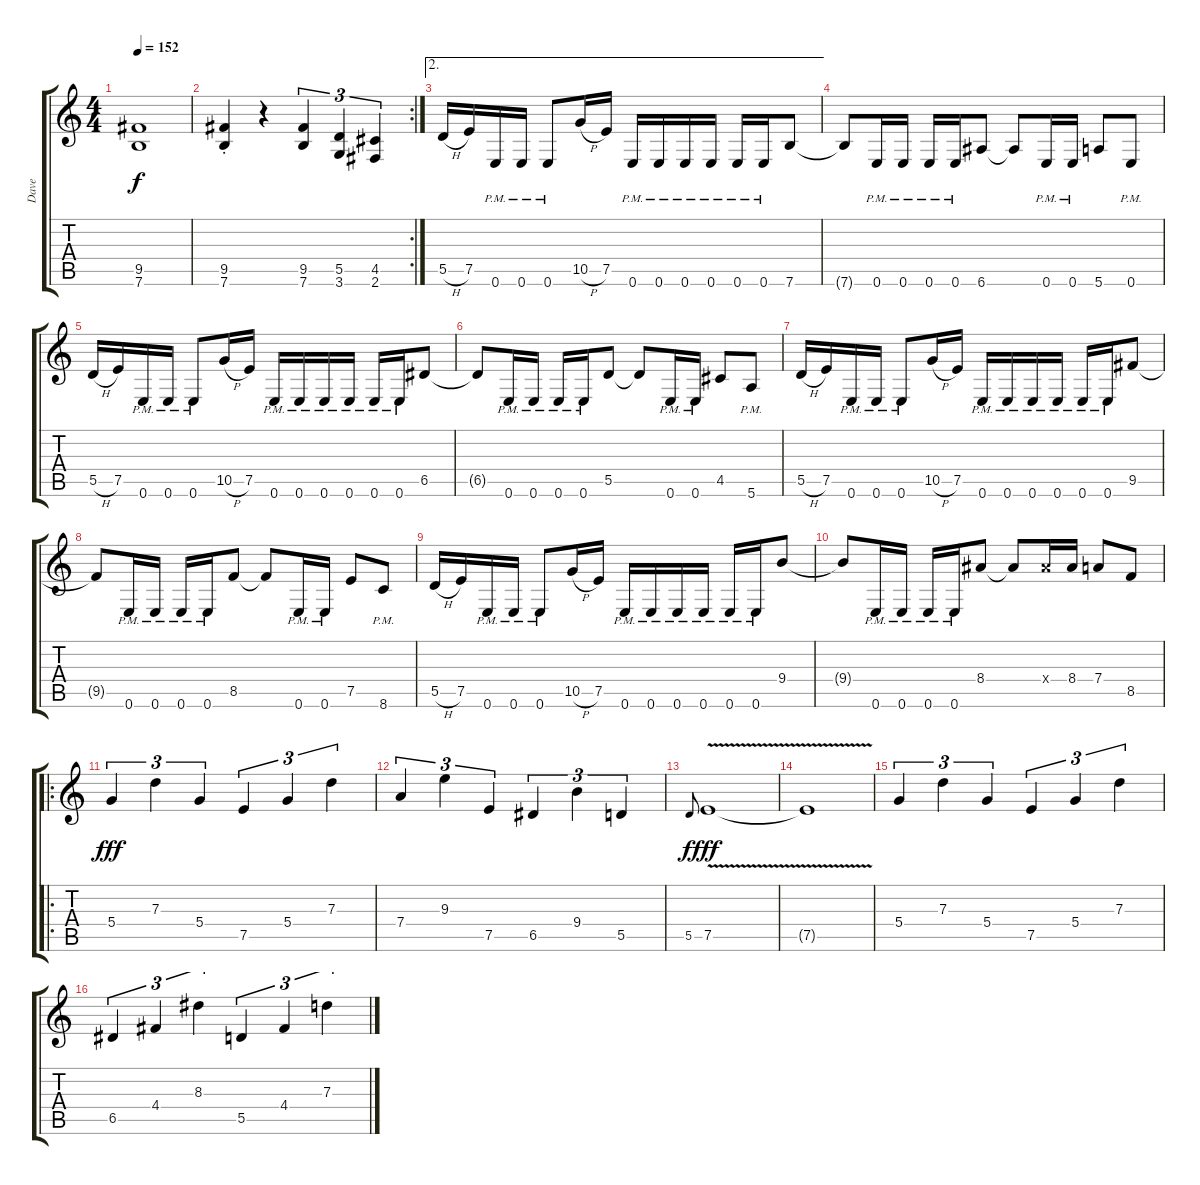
\track ("Dave" "Dave") {instrument overdrivenguitar}
\staff {score tabs}
\tuning (E4 B3 G3 D3 A2 E2) {hide}
\ts (4 4)
\tempo 152
\clef g2
\ks c
(9.5 7.6).1{dy f} |
\rc 2
(9.5{st} 7.6{st}).4 r.4 (9.5 7.6).4{tu (3 2)} (5.5 3.6).4{tu (3 2)} (4.5 2.6).4{tu (3 2)} |
\ae 2
5.5{h}.16 7.5.16 0.6{pm}.16 0.6{pm}.16 0.6{pm}.8 10.5{h}.16 7.5.16 0.6{pm}.16 0.6{pm}.16 0.6{pm}.16 0.6{pm}.16 0.6{pm}.16 0.6{pm}.16 7.6.8 |
7.6{t}.8 0.6{pm}.16 0.6{pm}.16 0.6{pm}.16 0.6{pm}.16 6.6.8 6.6{t}.8 0.6{pm}.16 0.6{pm}.16 5.6.8 0.6{pm}.8 |
5.5{h}.16 7.5.16 0.6{pm}.16 0.6{pm}.16 0.6{pm}.8 10.5{h}.16 7.5.16 0.6{pm}.16 0.6{pm}.16 0.6{pm}.16 0.6{pm}.16 0.6{pm}.16 0.6{pm}.16 6.5.8 |
6.5{t}.8 0.6{pm}.16 0.6{pm}.16 0.6{pm}.16 0.6{pm}.16 5.5.8 5.5{t}.8 0.6{pm}.16 0.6{pm}.16 4.5.8 5.6{pm}.8 |
5.5{h}.16 7.5.16 0.6{pm}.16 0.6{pm}.16 0.6{pm}.8 10.5{h}.16 7.5.16 0.6{pm}.16 0.6{pm}.16 0.6{pm}.16 0.6{pm}.16 0.6{pm}.16 0.6{pm}.16 9.5.8 |
9.5{t}.8 0.6{pm}.16 0.6{pm}.16 0.6{pm}.16 0.6{pm}.16 8.5.8 8.5{t}.8 0.6{pm}.16 0.6{pm}.16 7.5.8 8.6{pm}.8 |
5.5{h}.16 7.5.16 0.6{pm}.16 0.6{pm}.16 0.6{pm}.8 10.5{h}.16 7.5.16 0.6{pm}.16 0.6{pm}.16 0.6{pm}.16 0.6{pm}.16 0.6{pm}.16 0.6{pm}.16 9.4.8 |
9.4{t}.8 0.6{pm}.16 0.6{pm}.16 0.6{pm}.16 0.6{pm}.16 8.4.8 8.4{t}.8 8.4{x}.16 8.4.16 7.4.8 8.5.8 |
\ro
5.4.4{tu (3 2) dy fff} 7.3.4{tu (3 2)} 5.4.4{tu (3 2)} 7.5.4{tu (3 2)} 5.4.4{tu (3 2)} 7.3.4{tu (3 2)} |
7.4.4{tu (3 2)} 9.3.4{tu (3 2)} 7.5.4{tu (3 2)} 6.5.4{tu (3 2)} 9.4.4{tu (3 2)} 5.5.4{tu (3 2)} |
5.5.8{gr onbeat dy f} 7.5{v}.1{dy fff} |
7.5{t}.1 |
5.4.4{tu (3 2)} 7.3.4{tu (3 2)} 5.4.4{tu (3 2)} 7.5.4{tu (3 2)} 5.4.4{tu (3 2)} 7.3.4{tu (3 2)} |
6.5.4{tu (3 2)} 4.4.4{tu (3 2)} 8.3.4{tu (3 2)} 5.5.4{tu (3 2)} 4.4.4{tu (3 2)} 7.3.4{tu (3 2)}
